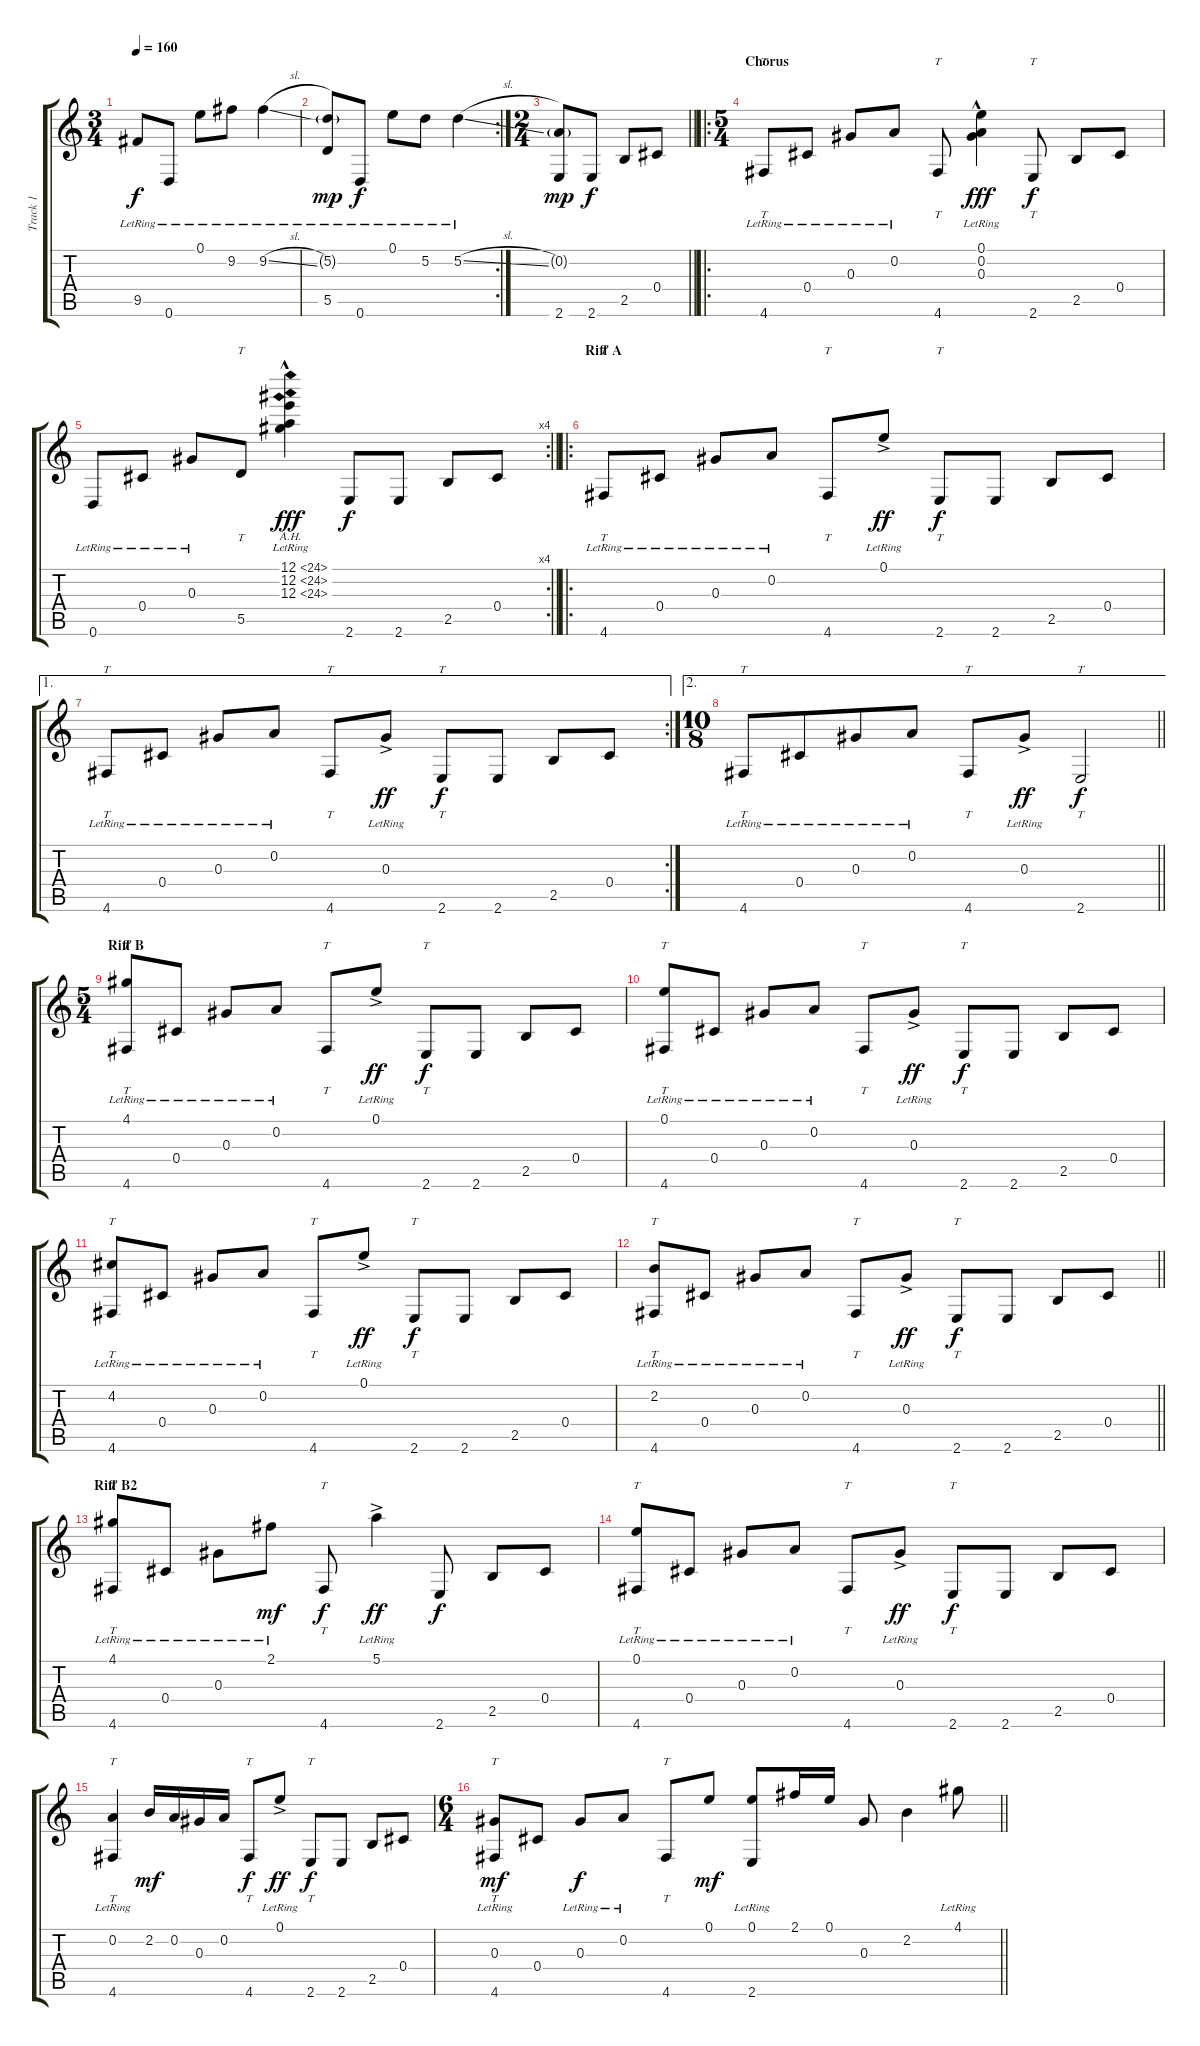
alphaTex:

\track ("Track 1" "Track 1") {instrument acousticguitarsteel}
\staff {score tabs}
\tuning (E4 A3 Ab3 Db3 A2 D2) {hide}
\ts (3 4)
\tempo 160
\clef g2
\ks c
9.5{lr}.8{dy f} 0.6{lr}.8 0.1{lr}.8 9.2{lr}.8 9.2{sl lr}.4 |
\rc 2
(5.2{g} 5.5{lr}).8{dy mp} 0.6{lr}.8{dy f} 0.1{lr}.8 5.2{lr}.8 5.2{sl lr}.4 |
\ts (2 4)
\barLineRight lightlight
(0.2{g} 2.6).8{dy mp} 2.6.8{dy f} 2.5.8 0.4.8 |
\ro
\ts (5 4)
\section ("" "Chorus")
4.6{lr}.8{tt} 0.4{lr}.8 0.3{lr}.8 0.2{lr}.8 4.6.8{tt} (0.1{hac lr} 0.2{hac lr} 0.3{hac lr}).4{dy fff} 2.6.8{tt dy f} 2.5.8 0.4.8 |
\rc 4
\barLineRight lightlight
0.6{lr}.8 0.4{lr}.8 0.3{lr}.8 5.5.8{tt} (12.1{ah 12 hac lr} 12.2{ah 12 hac lr} 12.3{ah 12 hac lr}).4{dy fff} 2.6.8{dy f} 2.6.8 2.5.8 0.4.8 |
\ro
\section ("" "Riff A")
4.6{lr}.8{tt} 0.4{lr}.8 0.3{lr}.8 0.2{lr}.8 4.6.8{tt} 0.1{ac lr}.8{dy ff} 2.6.8{tt dy f} 2.6.8 2.5.8 0.4.8 |
\ae 1
\rc 2
4.6{lr}.8{tt} 0.4{lr}.8 0.3{lr}.8 0.2{lr}.8 4.6.8{tt} 0.3{ac lr}.8{dy ff} 2.6.8{tt dy f} 2.6.8 2.5.8 0.4.8 |
\ae 2
\ts (10 8)
\barLineRight lightlight
4.6{lr}.8{tt} 0.4{lr}.8 0.3{lr}.8 0.2{lr}.8 4.6.8{tt} 0.3{ac lr}.8{dy ff} 2.6.2{tt dy f} |
\ts (5 4)
\section ("" "Riff B")
(4.1{lr} 4.6{lr}).8{tt} 0.4{lr}.8 0.3{lr}.8 0.2{lr}.8 4.6.8{tt} 0.1{ac lr}.8{dy ff} 2.6.8{tt dy f} 2.6.8 2.5.8 0.4.8 |
(0.1{lr} 4.6{lr}).8{tt} 0.4{lr}.8 0.3{lr}.8 0.2{lr}.8 4.6.8{tt} 0.3{ac lr}.8{dy ff} 2.6.8{tt dy f} 2.6.8 2.5.8 0.4.8 |
(4.2{lr} 4.6{lr}).8{tt} 0.4{lr}.8 0.3{lr}.8 0.2{lr}.8 4.6.8{tt} 0.1{ac lr}.8{dy ff} 2.6.8{tt dy f} 2.6.8 2.5.8 0.4.8 |
\barLineRight lightlight
(2.2{lr} 4.6{lr}).8{tt} 0.4{lr}.8 0.3{lr}.8 0.2{lr}.8 4.6.8{tt} 0.3{ac lr}.8{dy ff} 2.6.8{tt dy f} 2.6.8 2.5.8 0.4.8 |
\section ("" "Riff B2")
(4.1{lr} 4.6{lr}).8{tt} 0.4{lr}.8 0.3{lr}.8 2.1{lr}.8{dy mf} 4.6.8{tt dy f} 5.1{ac lr}.4{dy ff} 2.6.8{dy f} 2.5.8 0.4.8 |
(0.1{lr} 4.6{lr}).8{tt} 0.4{lr}.8 0.3{lr}.8 0.2{lr}.8 4.6.8{tt} 0.3{ac lr}.8{dy ff} 2.6.8{tt dy f} 2.6.8 2.5.8 0.4.8 |
(0.2{lr} 4.6).4{tt} 2.2.16{dy mf} 0.2.16 0.3.16 0.2.16 4.6.8{tt dy f} 0.1{ac lr}.8{dy ff} 2.6.8{tt dy f} 2.6.8 2.5.8 0.4.8 |
\ts (6 4)
\barLineRight lightlight
(0.3 4.6{lr}).8{tt dy mf} 0.4.8 0.3{lr}.8{dy f} 0.2{lr}.8 4.6.8{tt} 0.1.8{dy mf} (0.1 2.6{lr}).8 2.1.16 0.1.16 0.3.8 2.2.4 4.1{lr}.8
